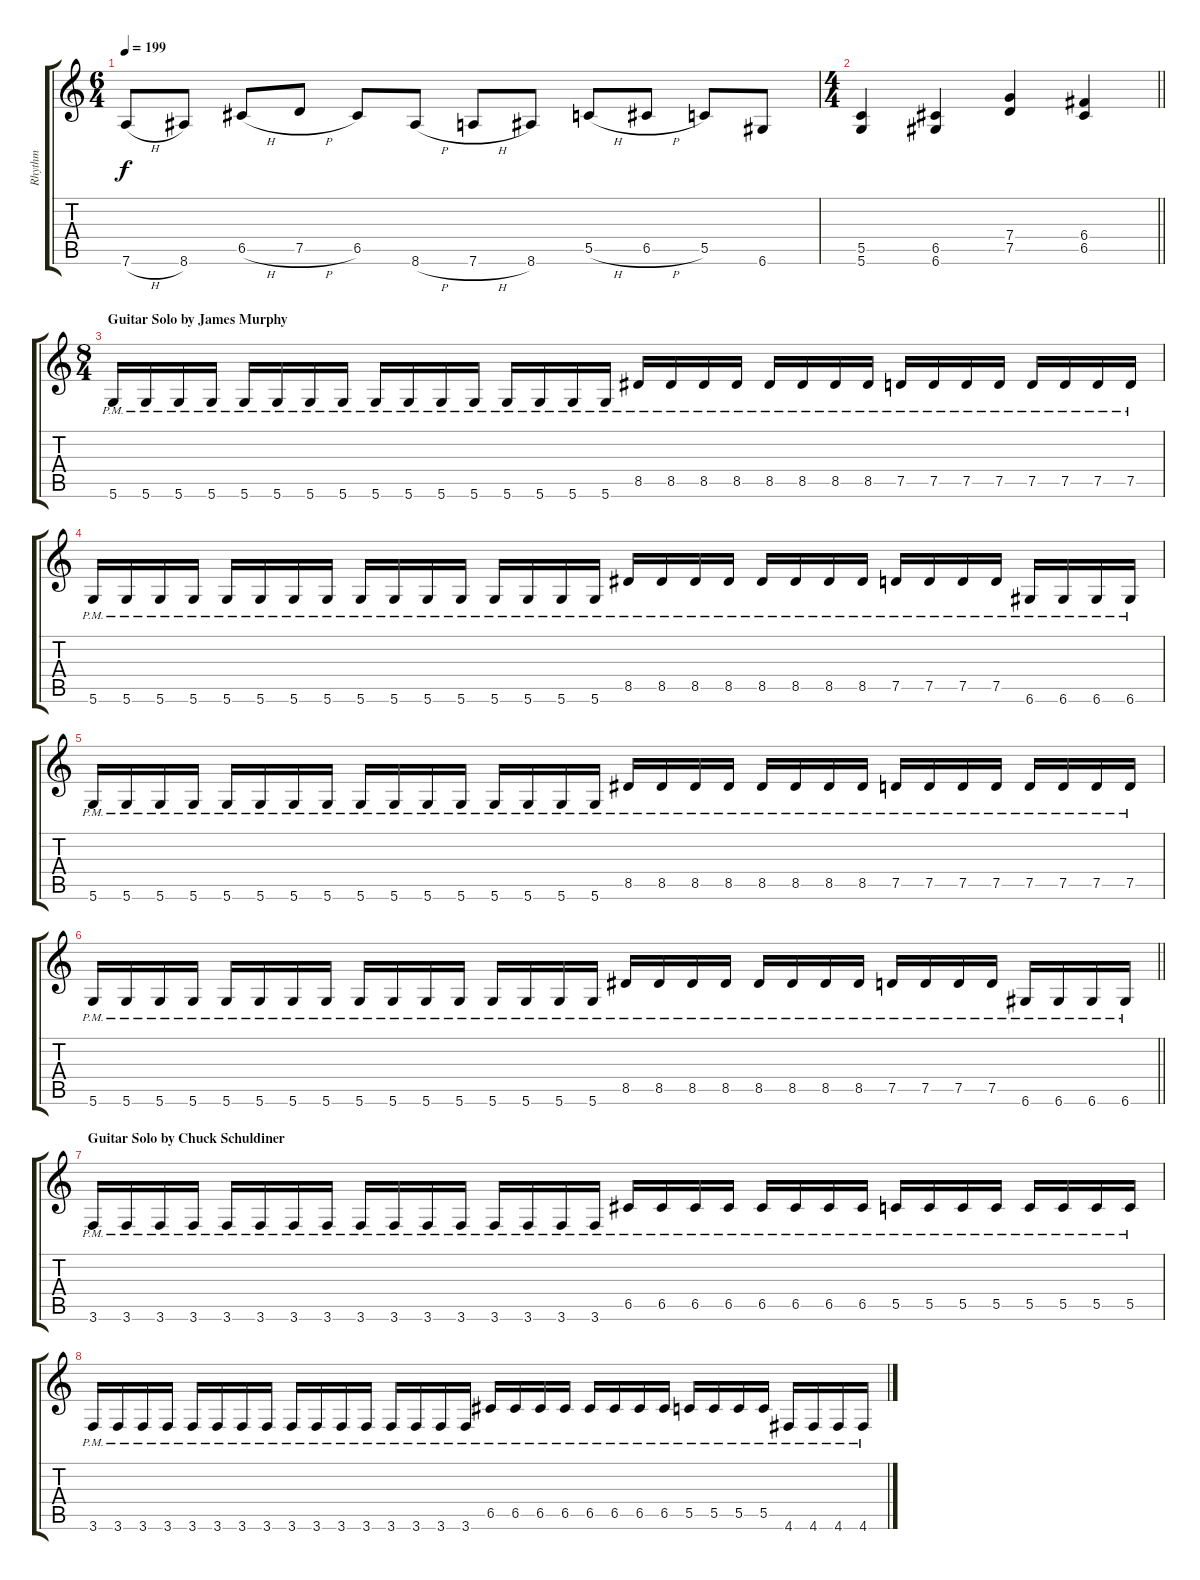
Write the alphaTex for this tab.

\track ("Rhythm" "Rhythm") {instrument distortionguitar}
\staff {score tabs}
\tuning (D4 A3 F3 C3 G2 D2) {hide}
\ts (6 4)
\tempo 199
\clef g2
\ks c
7.6{h}.8{dy f} 8.6.8 6.5{h}.8 7.5{h}.8 6.5.8 8.6{h}.8 7.6{h}.8 8.6.8 5.5{h}.8 6.5{h}.8 5.5.8 6.6.8 |
\ts (4 4)
\barLineRight lightlight
(5.5 5.6).4 (6.5 6.6).4 (7.4 7.5).4 (6.4 6.5).4 |
\ts (8 4)
\section ("" "Guitar Solo by James Murphy")
5.6{pm}.16 5.6{pm}.16 5.6{pm}.16 5.6{pm}.16 5.6{pm}.16 5.6{pm}.16 5.6{pm}.16 5.6{pm}.16 5.6{pm}.16 5.6{pm}.16 5.6{pm}.16 5.6{pm}.16 5.6{pm}.16 5.6{pm}.16 5.6{pm}.16 5.6{pm}.16 8.5{pm}.16 8.5{pm}.16 8.5{pm}.16 8.5{pm}.16 8.5{pm}.16 8.5{pm}.16 8.5{pm}.16 8.5{pm}.16 7.5{pm}.16 7.5{pm}.16 7.5{pm}.16 7.5{pm}.16 7.5{pm}.16 7.5{pm}.16 7.5{pm}.16 7.5{pm}.16 |
5.6{pm}.16 5.6{pm}.16 5.6{pm}.16 5.6{pm}.16 5.6{pm}.16 5.6{pm}.16 5.6{pm}.16 5.6{pm}.16 5.6{pm}.16 5.6{pm}.16 5.6{pm}.16 5.6{pm}.16 5.6{pm}.16 5.6{pm}.16 5.6{pm}.16 5.6{pm}.16 8.5{pm}.16 8.5{pm}.16 8.5{pm}.16 8.5{pm}.16 8.5{pm}.16 8.5{pm}.16 8.5{pm}.16 8.5{pm}.16 7.5{pm}.16 7.5{pm}.16 7.5{pm}.16 7.5{pm}.16 6.6{pm}.16 6.6{pm}.16 6.6{pm}.16 6.6{pm}.16 |
5.6{pm}.16 5.6{pm}.16 5.6{pm}.16 5.6{pm}.16 5.6{pm}.16 5.6{pm}.16 5.6{pm}.16 5.6{pm}.16 5.6{pm}.16 5.6{pm}.16 5.6{pm}.16 5.6{pm}.16 5.6{pm}.16 5.6{pm}.16 5.6{pm}.16 5.6{pm}.16 8.5{pm}.16 8.5{pm}.16 8.5{pm}.16 8.5{pm}.16 8.5{pm}.16 8.5{pm}.16 8.5{pm}.16 8.5{pm}.16 7.5{pm}.16 7.5{pm}.16 7.5{pm}.16 7.5{pm}.16 7.5{pm}.16 7.5{pm}.16 7.5{pm}.16 7.5{pm}.16 |
\barLineRight lightlight
5.6{pm}.16 5.6{pm}.16 5.6{pm}.16 5.6{pm}.16 5.6{pm}.16 5.6{pm}.16 5.6{pm}.16 5.6{pm}.16 5.6{pm}.16 5.6{pm}.16 5.6{pm}.16 5.6{pm}.16 5.6{pm}.16 5.6{pm}.16 5.6{pm}.16 5.6{pm}.16 8.5{pm}.16 8.5{pm}.16 8.5{pm}.16 8.5{pm}.16 8.5{pm}.16 8.5{pm}.16 8.5{pm}.16 8.5{pm}.16 7.5{pm}.16 7.5{pm}.16 7.5{pm}.16 7.5{pm}.16 6.6{pm}.16 6.6{pm}.16 6.6{pm}.16 6.6{pm}.16 |
\section ("" "Guitar Solo by Chuck Schuldiner")
3.6{pm}.16 3.6{pm}.16 3.6{pm}.16 3.6{pm}.16 3.6{pm}.16 3.6{pm}.16 3.6{pm}.16 3.6{pm}.16 3.6{pm}.16 3.6{pm}.16 3.6{pm}.16 3.6{pm}.16 3.6{pm}.16 3.6{pm}.16 3.6{pm}.16 3.6{pm}.16 6.5{pm}.16 6.5{pm}.16 6.5{pm}.16 6.5{pm}.16 6.5{pm}.16 6.5{pm}.16 6.5{pm}.16 6.5{pm}.16 5.5{pm}.16 5.5{pm}.16 5.5{pm}.16 5.5{pm}.16 5.5{pm}.16 5.5{pm}.16 5.5{pm}.16 5.5{pm}.16 |
3.6{pm}.16 3.6{pm}.16 3.6{pm}.16 3.6{pm}.16 3.6{pm}.16 3.6{pm}.16 3.6{pm}.16 3.6{pm}.16 3.6{pm}.16 3.6{pm}.16 3.6{pm}.16 3.6{pm}.16 3.6{pm}.16 3.6{pm}.16 3.6{pm}.16 3.6{pm}.16 6.5{pm}.16 6.5{pm}.16 6.5{pm}.16 6.5{pm}.16 6.5{pm}.16 6.5{pm}.16 6.5{pm}.16 6.5{pm}.16 5.5{pm}.16 5.5{pm}.16 5.5{pm}.16 5.5{pm}.16 4.6{pm}.16 4.6{pm}.16 4.6{pm}.16 4.6{pm}.16
